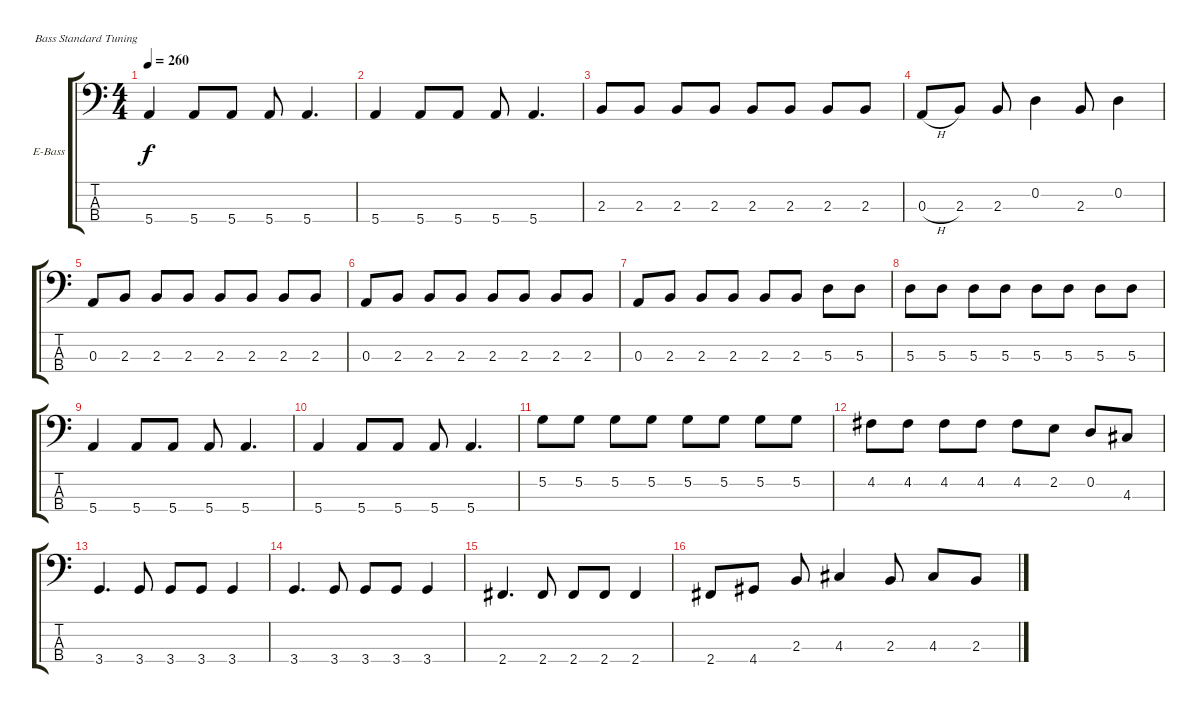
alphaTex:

\defaultSystemsLayout 4
\bracketExtendMode groupsimilarinstruments
\firstSystemTrackNameOrientation horizontal
\otherSystemsTrackNameOrientation horizontal
\track ("Peter Baltes" "E-Bass") {instrument electricbassfinger}
\staff {score tabs}
\tuning (G2 D2 A1 E1)
\ts (4 4)
\tempo 260
\clef f4
\ks c
5.4.4{dy f} 5.4.8 5.4.8 5.4.8 5.4.4{d} |
5.4.4 5.4.8 5.4.8 5.4.8 5.4.4{d} |
2.3.8 2.3.8 2.3.8 2.3.8 2.3.8 2.3.8 2.3.8 2.3.8 |
0.3{h}.8 2.3.8 2.3.8 0.2.4 2.3.8 0.2.4 |
0.3.8 2.3.8 2.3.8 2.3.8 2.3.8 2.3.8 2.3.8 2.3.8 |
0.3.8 2.3.8 2.3.8 2.3.8 2.3.8 2.3.8 2.3.8 2.3.8 |
0.3.8 2.3.8 2.3.8 2.3.8 2.3.8 2.3.8 5.3.8 5.3.8 |
5.3.8 5.3.8 5.3.8 5.3.8 5.3.8 5.3.8 5.3.8 5.3.8 |
5.4.4 5.4.8 5.4.8 5.4.8 5.4.4{d} |
5.4.4 5.4.8 5.4.8 5.4.8 5.4.4{d} |
5.2.8 5.2.8 5.2.8 5.2.8 5.2.8 5.2.8 5.2.8 5.2.8 |
4.2.8 4.2.8 4.2.8 4.2.8 4.2.8 2.2.8 0.2.8 4.3.8 |
3.4.4{d} 3.4.8 3.4.8 3.4.8 3.4.4 |
3.4.4{d} 3.4.8 3.4.8 3.4.8 3.4.4 |
2.4.4{d} 2.4.8 2.4.8 2.4.8 2.4.4 |
2.4.8 4.4.8 2.3.8 4.3.4 2.3.8 4.3.8 2.3.8
